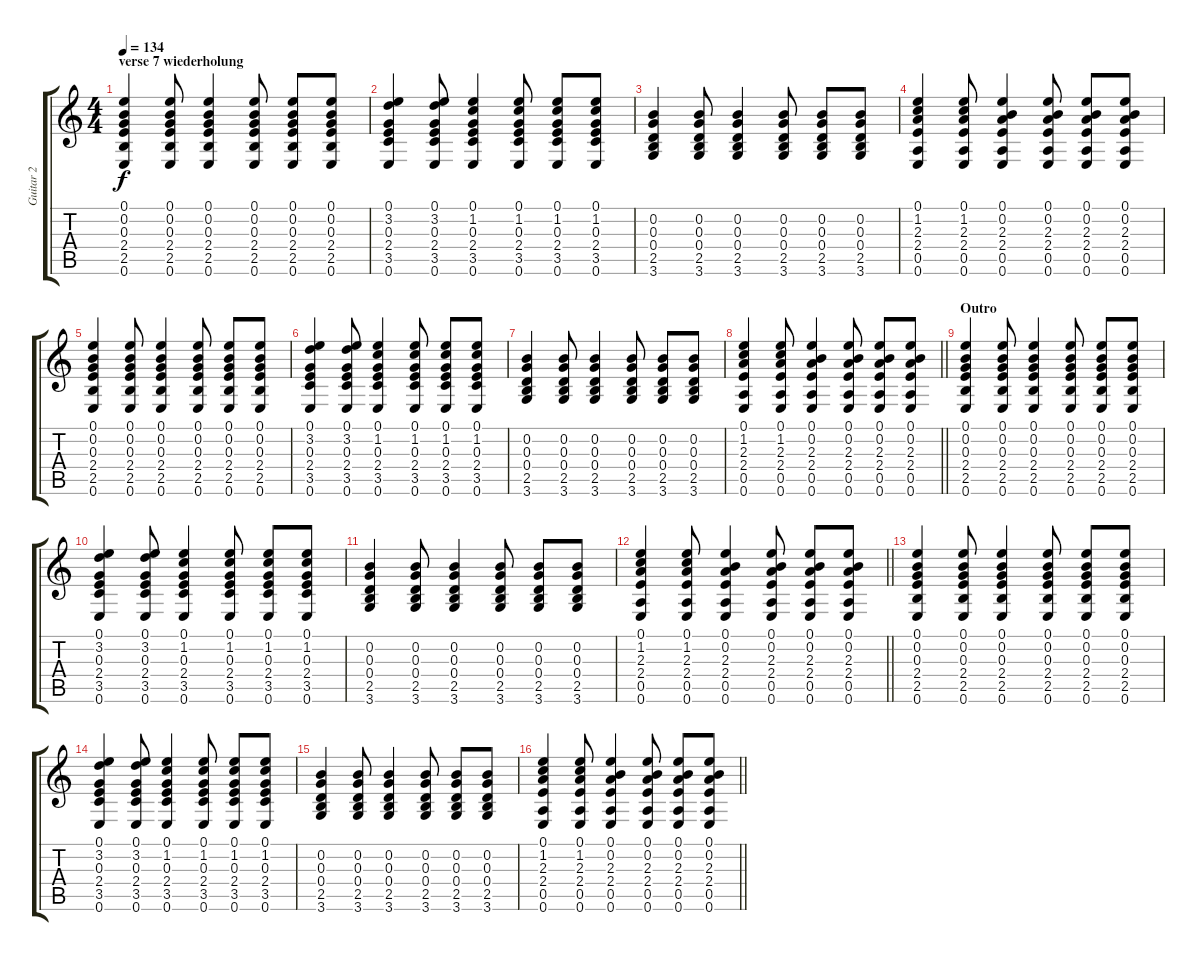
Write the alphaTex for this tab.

\track ("Guitar 2" "Guitar 2") {instrument acousticguitarsteel}
\staff {score tabs}
\tuning (E4 B3 G3 D3 A2 E2) {hide}
\ts (4 4)
\section ("" "verse 7 wiederholung")
\tempo 134
\clef g2
\ks c
(0.1 0.2 0.3 2.4 2.5 0.6).4{dy f} (0.1 0.2 0.3 2.4 2.5 0.6).8 (0.1 0.2 0.3 2.4 2.5 0.6).4 (0.1 0.2 0.3 2.4 2.5 0.6).8 (0.1 0.2 0.3 2.4 2.5 0.6).8 (0.1 0.2 0.3 2.4 2.5 0.6).8 |
(0.1 3.2 0.3 2.4 3.5 0.6).4 (0.1 3.2 0.3 2.4 3.5 0.6).8 (0.1 1.2 0.3 2.4 3.5 0.6).4 (0.1 1.2 0.3 2.4 3.5 0.6).8 (0.1 1.2 0.3 2.4 3.5 0.6).8 (0.1 1.2 0.3 2.4 3.5 0.6).8 |
(0.2 0.3 0.4 2.5 3.6).4 (0.2 0.3 0.4 2.5 3.6).8 (0.2 0.3 0.4 2.5 3.6).4 (0.2 0.3 0.4 2.5 3.6).8 (0.2 0.3 0.4 2.5 3.6).8 (0.2 0.3 0.4 2.5 3.6).8 |
(0.1 1.2 2.3 2.4 0.5 0.6).4 (0.1 1.2 2.3 2.4 0.5 0.6).8 (0.1 0.2 2.3 2.4 0.5 0.6).4 (0.1 0.2 2.3 2.4 0.5 0.6).8 (0.1 0.2 2.3 2.4 0.5 0.6).8 (0.1 0.2 2.3 2.4 0.5 0.6).8 |
(0.1 0.2 0.3 2.4 2.5 0.6).4 (0.1 0.2 0.3 2.4 2.5 0.6).8 (0.1 0.2 0.3 2.4 2.5 0.6).4 (0.1 0.2 0.3 2.4 2.5 0.6).8 (0.1 0.2 0.3 2.4 2.5 0.6).8 (0.1 0.2 0.3 2.4 2.5 0.6).8 |
(0.1 3.2 0.3 2.4 3.5 0.6).4 (0.1 3.2 0.3 2.4 3.5 0.6).8 (0.1 1.2 0.3 2.4 3.5 0.6).4 (0.1 1.2 0.3 2.4 3.5 0.6).8 (0.1 1.2 0.3 2.4 3.5 0.6).8 (0.1 1.2 0.3 2.4 3.5 0.6).8 |
(0.2 0.3 0.4 2.5 3.6).4 (0.2 0.3 0.4 2.5 3.6).8 (0.2 0.3 0.4 2.5 3.6).4 (0.2 0.3 0.4 2.5 3.6).8 (0.2 0.3 0.4 2.5 3.6).8 (0.2 0.3 0.4 2.5 3.6).8 |
\barLineRight lightlight
(0.1 1.2 2.3 2.4 0.5 0.6).4 (0.1 1.2 2.3 2.4 0.5 0.6).8 (0.1 0.2 2.3 2.4 0.5 0.6).4 (0.1 0.2 2.3 2.4 0.5 0.6).8 (0.1 0.2 2.3 2.4 0.5 0.6).8 (0.1 0.2 2.3 2.4 0.5 0.6).8 |
\section ("" "Outro")
(0.1 0.2 0.3 2.4 2.5 0.6).4 (0.1 0.2 0.3 2.4 2.5 0.6).8 (0.1 0.2 0.3 2.4 2.5 0.6).4 (0.1 0.2 0.3 2.4 2.5 0.6).8 (0.1 0.2 0.3 2.4 2.5 0.6).8 (0.1 0.2 0.3 2.4 2.5 0.6).8 |
(0.1 3.2 0.3 2.4 3.5 0.6).4 (0.1 3.2 0.3 2.4 3.5 0.6).8 (0.1 1.2 0.3 2.4 3.5 0.6).4 (0.1 1.2 0.3 2.4 3.5 0.6).8 (0.1 1.2 0.3 2.4 3.5 0.6).8 (0.1 1.2 0.3 2.4 3.5 0.6).8 |
(0.2 0.3 0.4 2.5 3.6).4 (0.2 0.3 0.4 2.5 3.6).8 (0.2 0.3 0.4 2.5 3.6).4 (0.2 0.3 0.4 2.5 3.6).8 (0.2 0.3 0.4 2.5 3.6).8 (0.2 0.3 0.4 2.5 3.6).8 |
\barLineRight lightlight
(0.1 1.2 2.3 2.4 0.5 0.6).4 (0.1 1.2 2.3 2.4 0.5 0.6).8 (0.1 0.2 2.3 2.4 0.5 0.6).4 (0.1 0.2 2.3 2.4 0.5 0.6).8 (0.1 0.2 2.3 2.4 0.5 0.6).8 (0.1 0.2 2.3 2.4 0.5 0.6).8 |
(0.1 0.2 0.3 2.4 2.5 0.6).4 (0.1 0.2 0.3 2.4 2.5 0.6).8 (0.1 0.2 0.3 2.4 2.5 0.6).4 (0.1 0.2 0.3 2.4 2.5 0.6).8 (0.1 0.2 0.3 2.4 2.5 0.6).8 (0.1 0.2 0.3 2.4 2.5 0.6).8 |
(0.1 3.2 0.3 2.4 3.5 0.6).4 (0.1 3.2 0.3 2.4 3.5 0.6).8 (0.1 1.2 0.3 2.4 3.5 0.6).4 (0.1 1.2 0.3 2.4 3.5 0.6).8 (0.1 1.2 0.3 2.4 3.5 0.6).8 (0.1 1.2 0.3 2.4 3.5 0.6).8 |
(0.2 0.3 0.4 2.5 3.6).4 (0.2 0.3 0.4 2.5 3.6).8 (0.2 0.3 0.4 2.5 3.6).4 (0.2 0.3 0.4 2.5 3.6).8 (0.2 0.3 0.4 2.5 3.6).8 (0.2 0.3 0.4 2.5 3.6).8 |
\barLineRight lightlight
(0.1 1.2 2.3 2.4 0.5 0.6).4 (0.1 1.2 2.3 2.4 0.5 0.6).8 (0.1 0.2 2.3 2.4 0.5 0.6).4 (0.1 0.2 2.3 2.4 0.5 0.6).8 (0.1 0.2 2.3 2.4 0.5 0.6).8 (0.1 0.2 2.3 2.4 0.5 0.6).8
